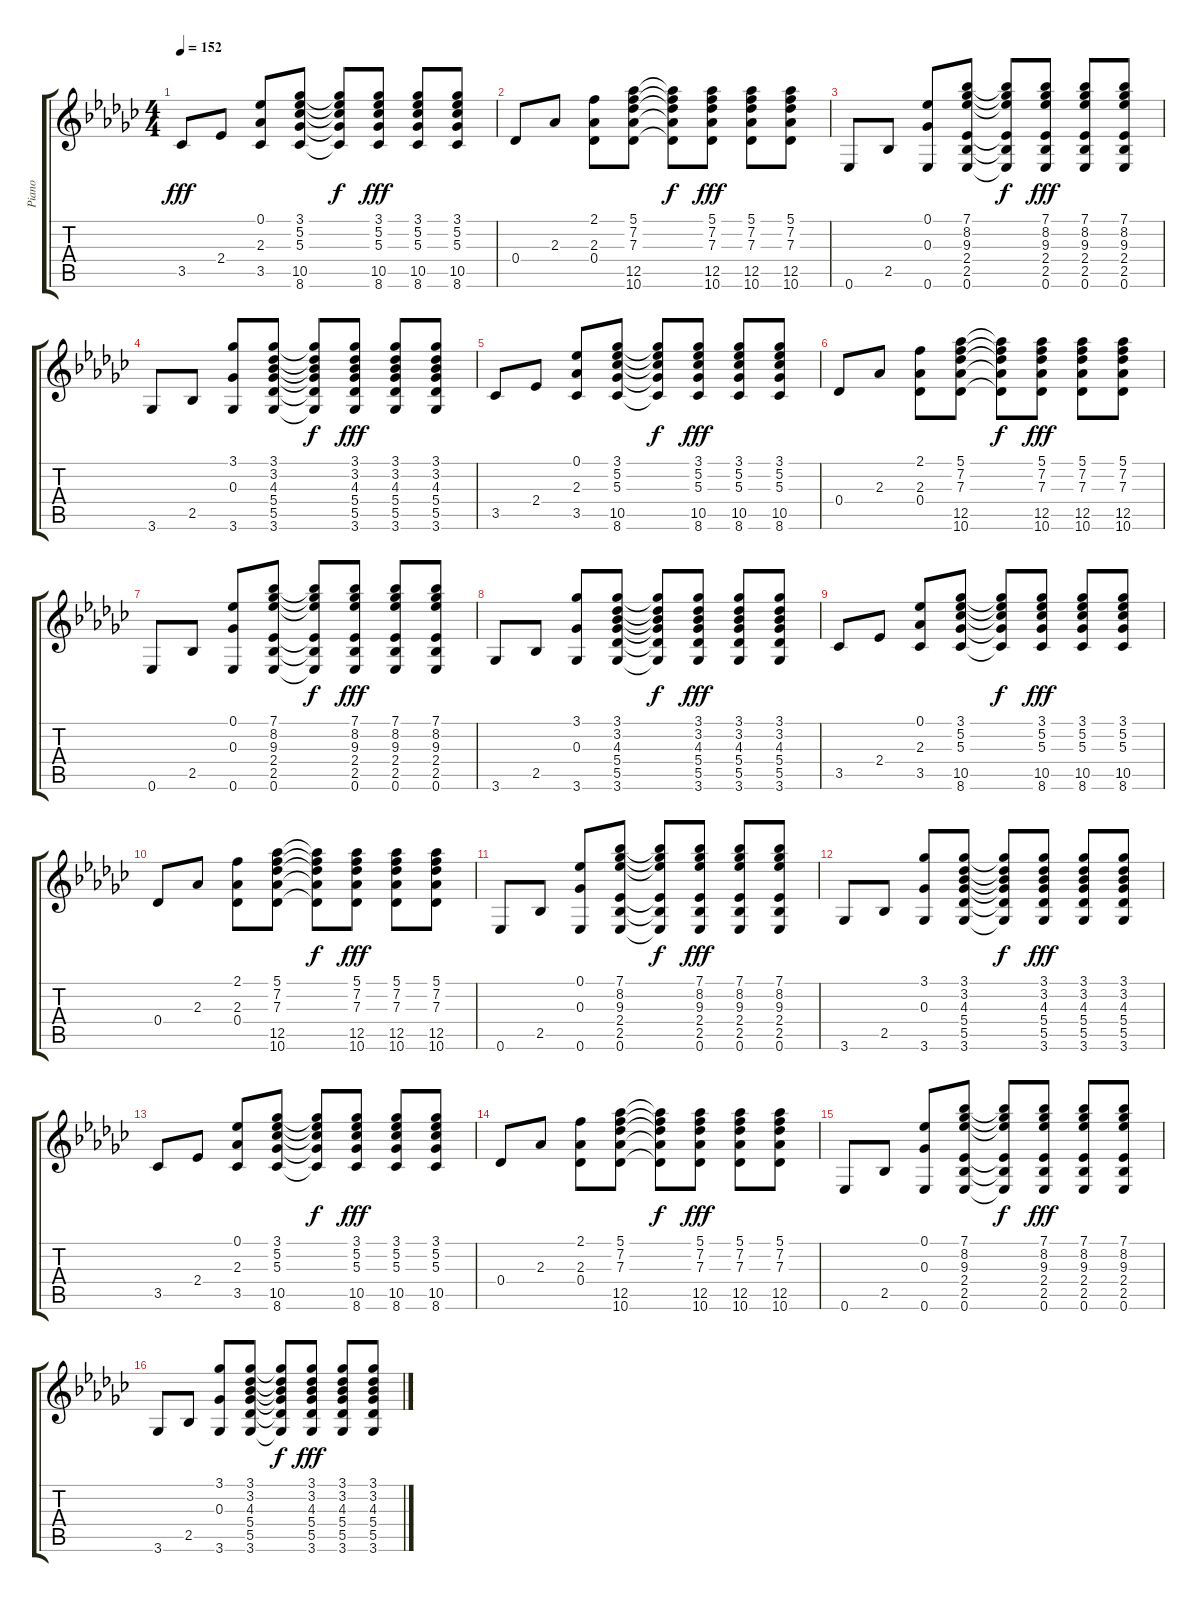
\track ("Piano" "Piano") {instrument brightacousticpiano}
\staff {score tabs}
\tuning (Eb5 Bb4 Gb4 Db4 Ab3 Eb3) {hide}
\ts (4 4)
\tempo 152
\clef g2
\ks gb
3.5.8{dy fff} 2.4.8 (0.1 2.3 3.5).8 (3.1 5.2 5.3 10.5 8.6).8 (3.1{t} 5.2{t} 5.3{t} 10.5{t} 8.6{t}).8{dy f} (3.1 5.2 5.3 10.5 8.6).8{dy fff} (3.1 5.2 5.3 10.5 8.6).8 (3.1 5.2 5.3 10.5 8.6).8 |
0.4.8 2.3.8 (2.1 2.3 0.4).8 (5.1 7.2 7.3 12.5 10.6).8 (5.1{t} 7.2{t} 7.3{t} 12.5{t} 10.6{t}).8{dy f} (5.1 7.2 7.3 12.5 10.6).8{dy fff} (5.1 7.2 7.3 12.5 10.6).8 (5.1 7.2 7.3 12.5 10.6).8 |
0.6.8 2.5.8 (0.1 0.3 0.6).8 (7.1 8.2 9.3 2.4 2.5 0.6).8 (7.1{t} 8.2{t} 9.3{t} 2.4{t} 2.5{t} 0.6{t}).8{dy f} (7.1 8.2 9.3 2.4 2.5 0.6).8{dy fff} (7.1 8.2 9.3 2.4 2.5 0.6).8 (7.1 8.2 9.3 2.4 2.5 0.6).8 |
3.6.8 2.5.8 (3.1 0.3 3.6).8 (3.1 3.2 4.3 5.4 5.5 3.6).8 (3.1{t} 3.2{t} 4.3{t} 5.4{t} 5.5{t} 3.6{t}).8{dy f} (3.1 3.2 4.3 5.4 5.5 3.6).8{dy fff} (3.1 3.2 4.3 5.4 5.5 3.6).8 (3.1 3.2 4.3 5.4 5.5 3.6).8 |
3.5.8 2.4.8 (0.1 2.3 3.5).8 (3.1 5.2 5.3 10.5 8.6).8 (3.1{t} 5.2{t} 5.3{t} 10.5{t} 8.6{t}).8{dy f} (3.1 5.2 5.3 10.5 8.6).8{dy fff} (3.1 5.2 5.3 10.5 8.6).8 (3.1 5.2 5.3 10.5 8.6).8 |
0.4.8 2.3.8 (2.1 2.3 0.4).8 (5.1 7.2 7.3 12.5 10.6).8 (5.1{t} 7.2{t} 7.3{t} 12.5{t} 10.6{t}).8{dy f} (5.1 7.2 7.3 12.5 10.6).8{dy fff} (5.1 7.2 7.3 12.5 10.6).8 (5.1 7.2 7.3 12.5 10.6).8 |
0.6.8 2.5.8 (0.1 0.3 0.6).8 (7.1 8.2 9.3 2.4 2.5 0.6).8 (7.1{t} 8.2{t} 9.3{t} 2.4{t} 2.5{t} 0.6{t}).8{dy f} (7.1 8.2 9.3 2.4 2.5 0.6).8{dy fff} (7.1 8.2 9.3 2.4 2.5 0.6).8 (7.1 8.2 9.3 2.4 2.5 0.6).8 |
3.6.8 2.5.8 (3.1 0.3 3.6).8 (3.1 3.2 4.3 5.4 5.5 3.6).8 (3.1{t} 3.2{t} 4.3{t} 5.4{t} 5.5{t} 3.6{t}).8{dy f} (3.1 3.2 4.3 5.4 5.5 3.6).8{dy fff} (3.1 3.2 4.3 5.4 5.5 3.6).8 (3.1 3.2 4.3 5.4 5.5 3.6).8 |
3.5.8 2.4.8 (0.1 2.3 3.5).8 (3.1 5.2 5.3 10.5 8.6).8 (3.1{t} 5.2{t} 5.3{t} 10.5{t} 8.6{t}).8{dy f} (3.1 5.2 5.3 10.5 8.6).8{dy fff} (3.1 5.2 5.3 10.5 8.6).8 (3.1 5.2 5.3 10.5 8.6).8 |
0.4.8 2.3.8 (2.1 2.3 0.4).8 (5.1 7.2 7.3 12.5 10.6).8 (5.1{t} 7.2{t} 7.3{t} 12.5{t} 10.6{t}).8{dy f} (5.1 7.2 7.3 12.5 10.6).8{dy fff} (5.1 7.2 7.3 12.5 10.6).8 (5.1 7.2 7.3 12.5 10.6).8 |
0.6.8 2.5.8 (0.1 0.3 0.6).8 (7.1 8.2 9.3 2.4 2.5 0.6).8 (7.1{t} 8.2{t} 9.3{t} 2.4{t} 2.5{t} 0.6{t}).8{dy f} (7.1 8.2 9.3 2.4 2.5 0.6).8{dy fff} (7.1 8.2 9.3 2.4 2.5 0.6).8 (7.1 8.2 9.3 2.4 2.5 0.6).8 |
3.6.8 2.5.8 (3.1 0.3 3.6).8 (3.1 3.2 4.3 5.4 5.5 3.6).8 (3.1{t} 3.2{t} 4.3{t} 5.4{t} 5.5{t} 3.6{t}).8{dy f} (3.1 3.2 4.3 5.4 5.5 3.6).8{dy fff} (3.1 3.2 4.3 5.4 5.5 3.6).8 (3.1 3.2 4.3 5.4 5.5 3.6).8 |
3.5.8 2.4.8 (0.1 2.3 3.5).8 (3.1 5.2 5.3 10.5 8.6).8 (3.1{t} 5.2{t} 5.3{t} 10.5{t} 8.6{t}).8{dy f} (3.1 5.2 5.3 10.5 8.6).8{dy fff} (3.1 5.2 5.3 10.5 8.6).8 (3.1 5.2 5.3 10.5 8.6).8 |
0.4.8 2.3.8 (2.1 2.3 0.4).8 (5.1 7.2 7.3 12.5 10.6).8 (5.1{t} 7.2{t} 7.3{t} 12.5{t} 10.6{t}).8{dy f} (5.1 7.2 7.3 12.5 10.6).8{dy fff} (5.1 7.2 7.3 12.5 10.6).8 (5.1 7.2 7.3 12.5 10.6).8 |
0.6.8 2.5.8 (0.1 0.3 0.6).8 (7.1 8.2 9.3 2.4 2.5 0.6).8 (7.1{t} 8.2{t} 9.3{t} 2.4{t} 2.5{t} 0.6{t}).8{dy f} (7.1 8.2 9.3 2.4 2.5 0.6).8{dy fff} (7.1 8.2 9.3 2.4 2.5 0.6).8 (7.1 8.2 9.3 2.4 2.5 0.6).8 |
3.6.8 2.5.8 (3.1 0.3 3.6).8 (3.1 3.2 4.3 5.4 5.5 3.6).8 (3.1{t} 3.2{t} 4.3{t} 5.4{t} 5.5{t} 3.6{t}).8{dy f} (3.1 3.2 4.3 5.4 5.5 3.6).8{dy fff} (3.1 3.2 4.3 5.4 5.5 3.6).8 (3.1 3.2 4.3 5.4 5.5 3.6).8
